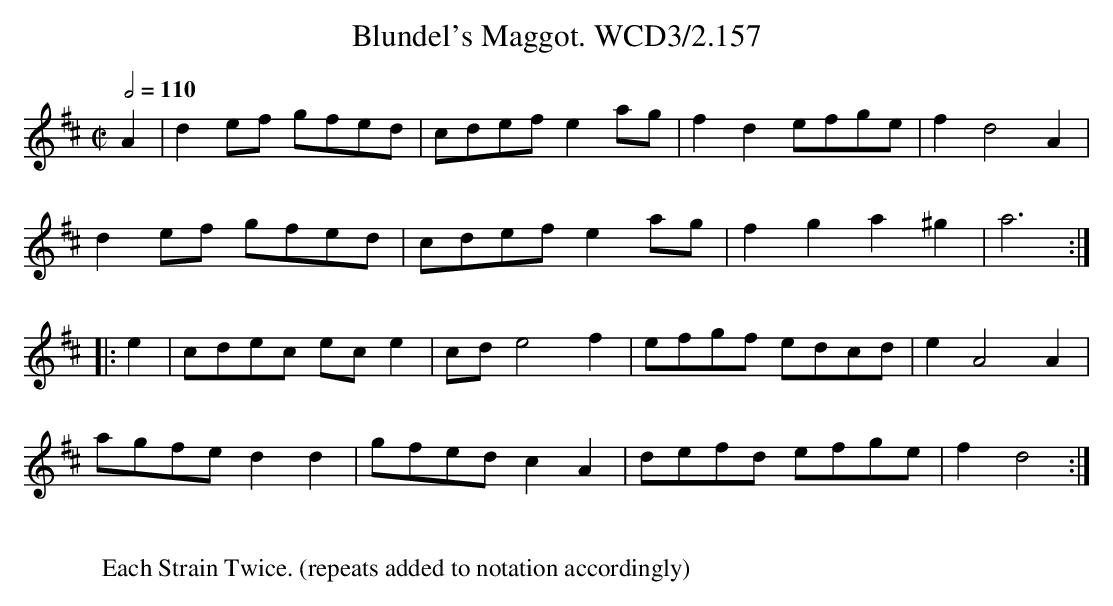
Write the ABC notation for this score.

X:1
T:Blundel's Maggot. WCD3/2.157
M:C|
L:1/8
Q:1/2=110
K:D
A2|d2ef gfed|cdef e2ag|f2d2 efge|f2 d4 A2|
d2ef gfed|cdef e2ag|f2g2a2^g2|a6:|
|:e2|cdec ece2|cd e4f2|efgf edcd|e2 A4 A2|
agfe d2d2|gfed c2A2|defd efge|f2 d4:|
W:
W:Each Strain Twice. (repeats added to notation accordingly)
